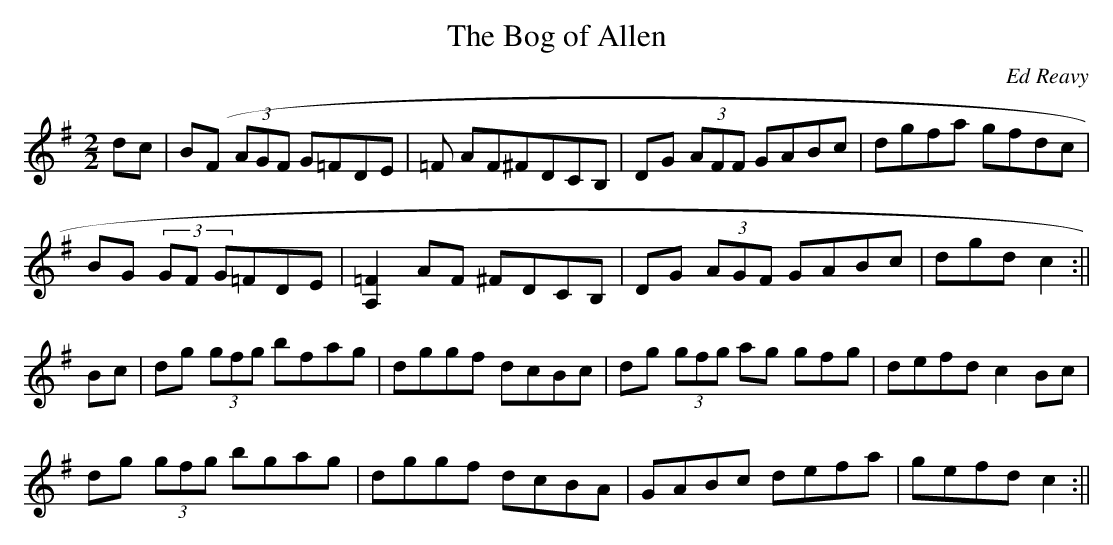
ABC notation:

X:1
T:The Bog of Allen
C:Ed Reavy
M:2/2
L:1/8
K:G
dc|B(F (3AGF G=FDE|=F AF^FDCB,|DG (3AFF GABc|dgfa gfdc|
BG (3GF G=FDE|[A,2=F2] AF ^FDCB,|DG (3AGF GABc |dgrd c2:||
Bc|dg (3gfg bfag|dggf dcBc|dg (3gfg ag gfg|defd c2 Bc|
dg (3gfg bgag|dggf dcBA|GABc defa|gefd c2:||
